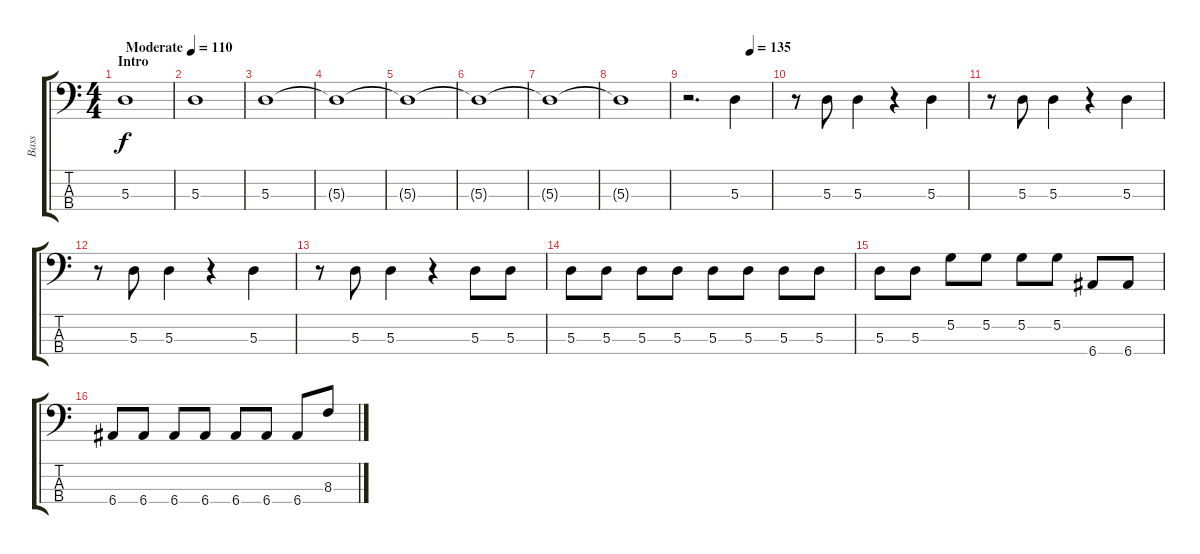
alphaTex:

\track ("Bass" "Bass") {instrument fretlessbass}
\staff {score tabs}
\tuning (G2 D2 A1 E1) {hide}
\ts (4 4)
\section ("" "Intro")
\tempo (110 "Moderate")
\clef f4
\ks c
5.3.1{dy f instrument fretlessbass} |
5.3.1 |
5.3.1 |
5.3{t}.1 |
5.3{t}.1 |
5.3{t}.1 |
5.3{t}.1 |
5.3{t}.1 |
\tempo (135 0.75)
r.2{d} 5.3.4 |
r.8 5.3.8 5.3.4 r.4 5.3.4 |
r.8 5.3.8 5.3.4 r.4 5.3.4 |
r.8 5.3.8 5.3.4 r.4 5.3.4 |
r.8 5.3.8 5.3.4 r.4 5.3.8 5.3.8 |
5.3.8 5.3.8 5.3.8 5.3.8 5.3.8 5.3.8 5.3.8 5.3.8 |
5.3.8 5.3.8 5.2.8 5.2.8 5.2.8 5.2.8 6.4.8 6.4.8 |
6.4.8 6.4.8 6.4.8 6.4.8 6.4.8 6.4.8 6.4.8 8.3.8
